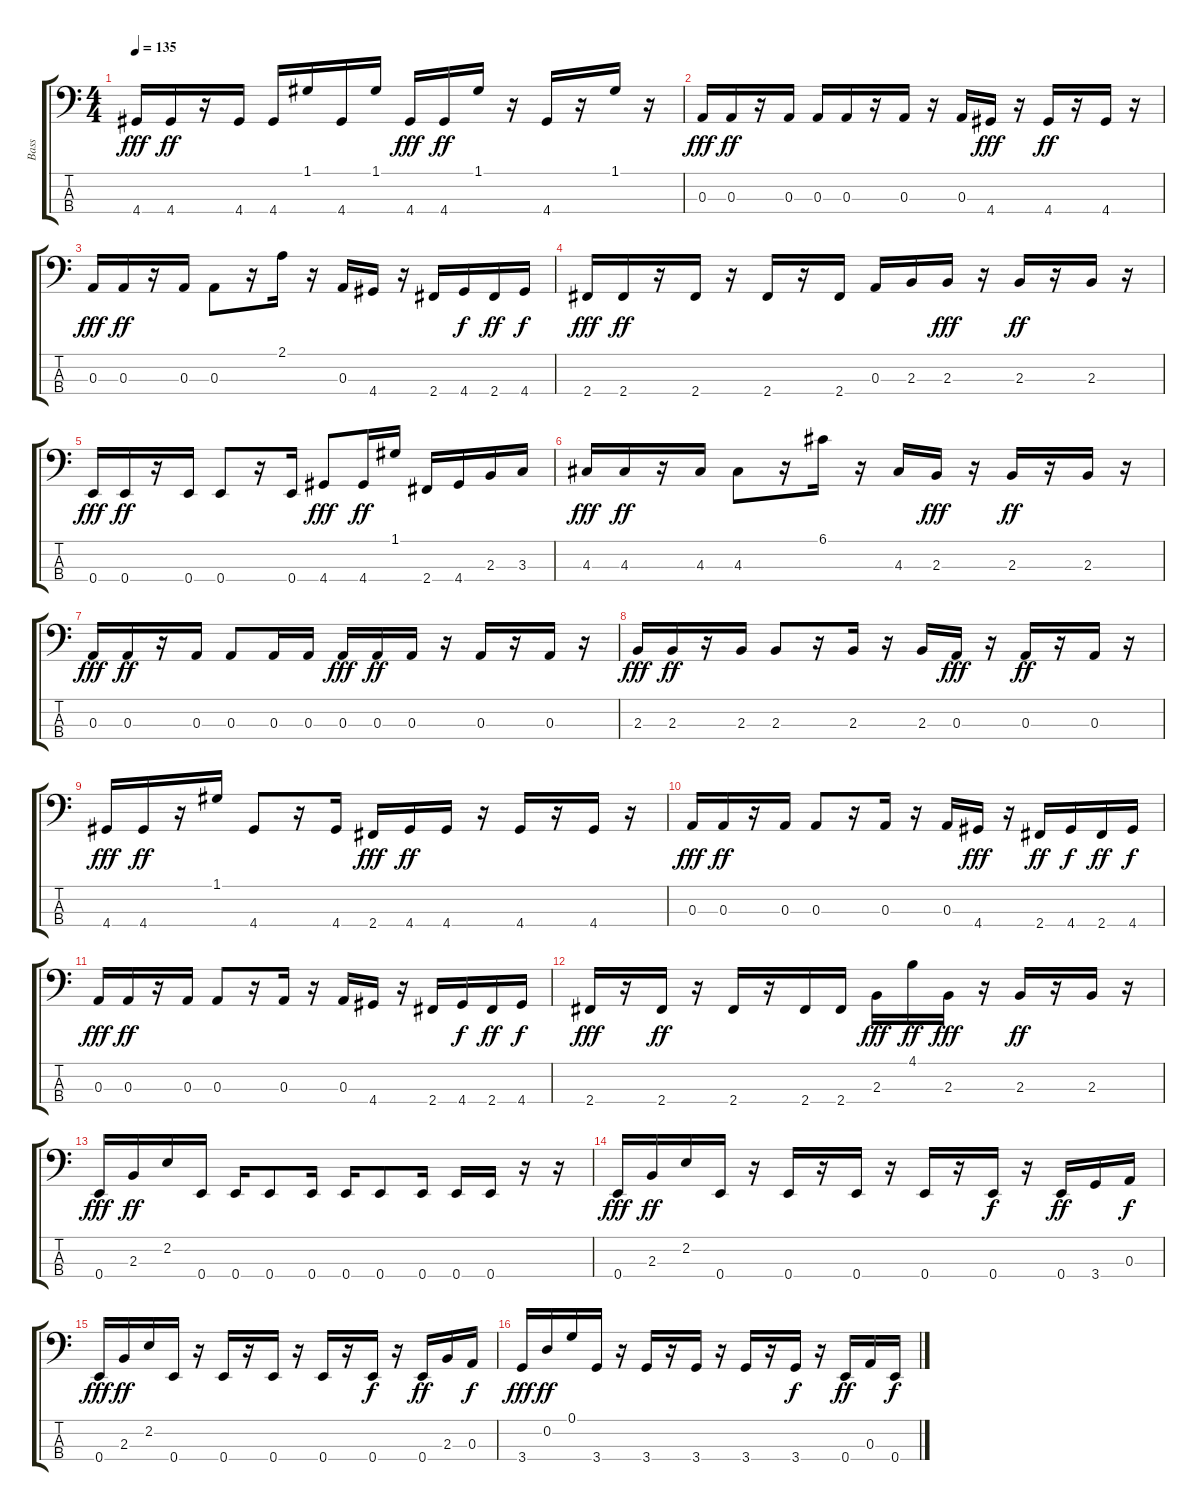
\track ("Bass                                " "Bass      ") {instrument electricbasspick}
\staff {score tabs}
\tuning (G2 D2 A1 E1) {hide}
\ts (4 4)
\tempo 135
\clef f4
\ks c
4.4.16{dy fff} 4.4.16{dy ff} r.16 4.4.16 4.4.16 1.1.16 4.4.16 1.1.16 4.4.16{dy fff} 4.4.16{dy ff} 1.1.16 r.16 4.4.16 r.16 1.1.16 r.16 |
0.3.16{dy fff} 0.3.16{dy ff} r.16 0.3.16 0.3.16 0.3.16 r.16 0.3.16 r.16 0.3.16 4.4.16{dy fff} r.16 4.4.16{dy ff} r.16 4.4.16 r.16 |
0.3.16{dy fff} 0.3.16{dy ff} r.16 0.3.16 0.3.8 r.16 2.1.16 r.16 0.3.16 4.4.16 r.16 2.4.16 4.4.16{dy f} 2.4.16{dy ff} 4.4.16{dy f} |
2.4.16{dy fff} 2.4.16{dy ff} r.16 2.4.16 r.16 2.4.16 r.16 2.4.16 0.3.16 2.3.16 2.3.16{dy fff} r.16 2.3.16{dy ff} r.16 2.3.16 r.16 |
0.4.16{dy fff} 0.4.16{dy ff} r.16 0.4.16 0.4.8 r.16 0.4.16 4.4.8{dy fff} 4.4.16{dy ff} 1.1.16 2.4.16 4.4.16 2.3.16 3.3.16 |
4.3.16{dy fff} 4.3.16{dy ff} r.16 4.3.16 4.3.8 r.16 6.1.16 r.16 4.3.16 2.3.16{dy fff} r.16 2.3.16{dy ff} r.16 2.3.16 r.16 |
0.3.16{dy fff} 0.3.16{dy ff} r.16 0.3.16 0.3.8 0.3.16 0.3.16 0.3.16{dy fff} 0.3.16{dy ff} 0.3.16 r.16 0.3.16 r.16 0.3.16 r.16 |
2.3.16{dy fff} 2.3.16{dy ff} r.16 2.3.16 2.3.8 r.16 2.3.16 r.16 2.3.16 0.3.16{dy fff} r.16 0.3.16{dy ff} r.16 0.3.16 r.16 |
4.4.16{dy fff} 4.4.16{dy ff} r.16 1.1.16 4.4.8 r.16 4.4.16 2.4.16{dy fff} 4.4.16{dy ff} 4.4.16 r.16 4.4.16 r.16 4.4.16 r.16 |
0.3.16{dy fff} 0.3.16{dy ff} r.16 0.3.16 0.3.8 r.16 0.3.16 r.16 0.3.16 4.4.16{dy fff} r.16 2.4.16{dy ff} 4.4.16{dy f} 2.4.16{dy ff} 4.4.16{dy f} |
0.3.16{dy fff} 0.3.16{dy ff} r.16 0.3.16 0.3.8 r.16 0.3.16 r.16 0.3.16 4.4.16 r.16 2.4.16 4.4.16{dy f} 2.4.16{dy ff} 4.4.16{dy f} |
2.4.16{dy fff} r.16 2.4.16{dy ff} r.16 2.4.16 r.16 2.4.16 2.4.16 2.3.16{dy fff} 4.1.16{dy ff} 2.3.16{dy fff} r.16 2.3.16{dy ff} r.16 2.3.16 r.16 |
0.4.16{dy fff} 2.3.16{dy ff} 2.2.16 0.4.16 0.4.16 0.4.8 0.4.16 0.4.16 0.4.8 0.4.16 0.4.16 0.4.16 r.16 r.16 |
0.4.16{dy fff} 2.3.16{dy ff} 2.2.16 0.4.16 r.16 0.4.16 r.16 0.4.16 r.16 0.4.16 r.16 0.4.16{dy f} r.16 0.4.16{dy ff} 3.4.16 0.3.16{dy f} |
0.4.16{dy fff} 2.3.16{dy ff} 2.2.16 0.4.16 r.16 0.4.16 r.16 0.4.16 r.16 0.4.16 r.16 0.4.16{dy f} r.16 0.4.16{dy ff} 2.3.16 0.3.16{dy f} |
3.4.16{dy fff} 0.2.16{dy ff} 0.1.16 3.4.16 r.16 3.4.16 r.16 3.4.16 r.16 3.4.16 r.16 3.4.16{dy f} r.16 0.4.16{dy ff} 0.3.16 0.4.16{dy f}
